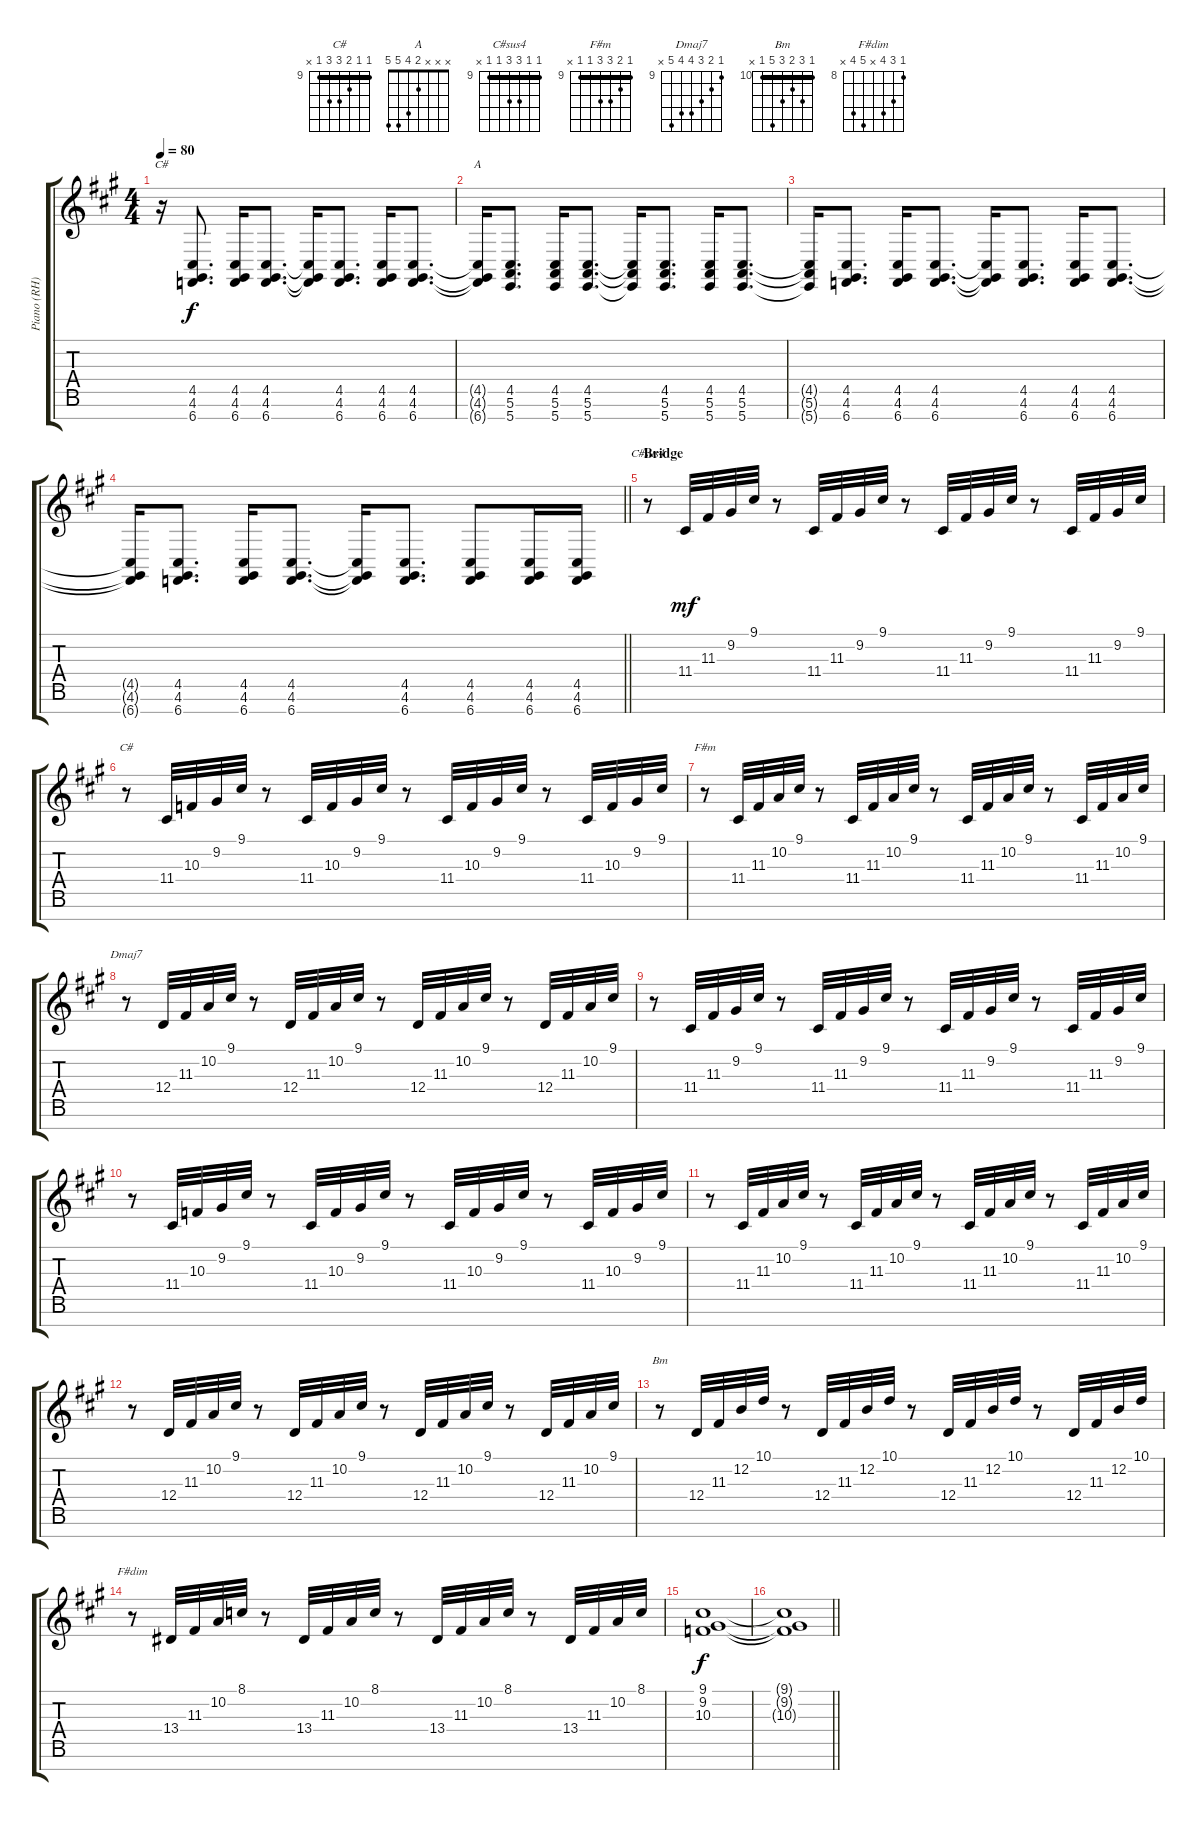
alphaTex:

\track ("Piano (RH)" "Piano (RH)") {instrument brightacousticpiano}
\staff {score tabs}
\tuning (E4 B3 G3 D3 A2 E2 B1) {hide}
\chord ("C#" x x x 3 4 4 6) {firstfret 3}
\chord ("A" x x x 2 4 5 5)
\chord ("C#sus4" 9 9 11 11 9 9 x) {firstfret 9 barre 9}
\chord ("C#" 9 9 10 11 11 9 x) {firstfret 9 barre 9}
\chord ("F#m" 9 10 11 11 9 9 x) {firstfret 9 barre 9}
\chord ("Dmaj7" 9 10 11 12 12 13 x) {firstfret 9}
\chord ("Bm" 10 12 11 12 14 10 x) {firstfret 10 barre 10}
\chord ("F#dim" 8 10 11 x 12 11 x) {firstfret 8}
\ts (4 4)
\tempo 80
\clef g2
\ks f#minor
r.16{ch "C#" dy f} (4.5 4.6 6.7).8{d} (4.5 4.6 6.7).16 (4.5 4.6 6.7).8{d} (4.5{t} 4.6{t} 6.7{t}).16 (4.5 4.6 6.7).8{d} (4.5 4.6 6.7).16 (4.5 4.6 6.7).8{d} |
(4.5{t} 4.6{t} 6.7{t}).16{ch "A"} (4.5 5.6 5.7).8{d} (4.5 5.6 5.7).16 (4.5 5.6 5.7).8{d} (4.5{t} 5.6{t} 5.7{t}).16 (4.5 5.6 5.7).8{d} (4.5 5.6 5.7).16 (4.5 5.6 5.7).8{d} |
(4.5{t} 5.6{t} 5.7{t}).16 (4.5 4.6 6.7).8{d} (4.5 4.6 6.7).16 (4.5 4.6 6.7).8{d} (4.5{t} 4.6{t} 6.7{t}).16 (4.5 4.6 6.7).8{d} (4.5 4.6 6.7).16 (4.5 4.6 6.7).8{d} |
\barLineRight lightlight
(4.5{t} 4.6{t} 6.7{t}).16 (4.5 4.6 6.7).8{d} (4.5 4.6 6.7).16 (4.5 4.6 6.7).8{d} (4.5{t} 4.6{t} 6.7{t}).16 (4.5 4.6 6.7).8{d} (4.5 4.6 6.7).8 (4.5 4.6 6.7).16 (4.5 4.6 6.7).16 |
\section ("" "Bridge")
r.8{ch "C#sus4" instrument lead2sawtooth} 11.4.32{dy mf} 11.3.32 9.2.32 9.1.32 r.8 11.4.32 11.3.32 9.2.32 9.1.32 r.8 11.4.32 11.3.32 9.2.32 9.1.32 r.8 11.4.32 11.3.32 9.2.32 9.1.32 |
r.8{ch "C#"} 11.4.32 10.3.32 9.2.32 9.1.32 r.8 11.4.32 10.3.32 9.2.32 9.1.32 r.8 11.4.32 10.3.32 9.2.32 9.1.32 r.8 11.4.32 10.3.32 9.2.32 9.1.32 |
r.8{ch "F#m"} 11.4.32 11.3.32 10.2.32 9.1.32 r.8 11.4.32 11.3.32 10.2.32 9.1.32 r.8 11.4.32 11.3.32 10.2.32 9.1.32 r.8 11.4.32 11.3.32 10.2.32 9.1.32 |
r.8{ch "Dmaj7"} 12.4.32 11.3.32 10.2.32 9.1.32 r.8 12.4.32 11.3.32 10.2.32 9.1.32 r.8 12.4.32 11.3.32 10.2.32 9.1.32 r.8 12.4.32 11.3.32 10.2.32 9.1.32 |
r.8 11.4.32 11.3.32 9.2.32 9.1.32 r.8 11.4.32 11.3.32 9.2.32 9.1.32 r.8 11.4.32 11.3.32 9.2.32 9.1.32 r.8 11.4.32 11.3.32 9.2.32 9.1.32 |
r.8 11.4.32 10.3.32 9.2.32 9.1.32 r.8 11.4.32 10.3.32 9.2.32 9.1.32 r.8 11.4.32 10.3.32 9.2.32 9.1.32 r.8 11.4.32 10.3.32 9.2.32 9.1.32 |
r.8 11.4.32 11.3.32 10.2.32 9.1.32 r.8 11.4.32 11.3.32 10.2.32 9.1.32 r.8 11.4.32 11.3.32 10.2.32 9.1.32 r.8 11.4.32 11.3.32 10.2.32 9.1.32 |
r.8 12.4.32 11.3.32 10.2.32 9.1.32 r.8 12.4.32 11.3.32 10.2.32 9.1.32 r.8 12.4.32 11.3.32 10.2.32 9.1.32 r.8 12.4.32 11.3.32 10.2.32 9.1.32 |
r.8{ch "Bm"} 12.4.32 11.3.32 12.2.32 10.1.32 r.8 12.4.32 11.3.32 12.2.32 10.1.32 r.8 12.4.32 11.3.32 12.2.32 10.1.32 r.8 12.4.32 11.3.32 12.2.32 10.1.32 |
r.8{ch "F#dim"} 13.4.32 11.3.32 10.2.32 8.1.32 r.8 13.4.32 11.3.32 10.2.32 8.1.32 r.8 13.4.32 11.3.32 10.2.32 8.1.32 r.8 13.4.32 11.3.32 10.2.32 8.1.32 |
(9.1 9.2 10.3).1{dy f instrument brightacousticpiano} |
\barLineRight lightlight
(9.1{t} 9.2{t} 10.3{t}).1
